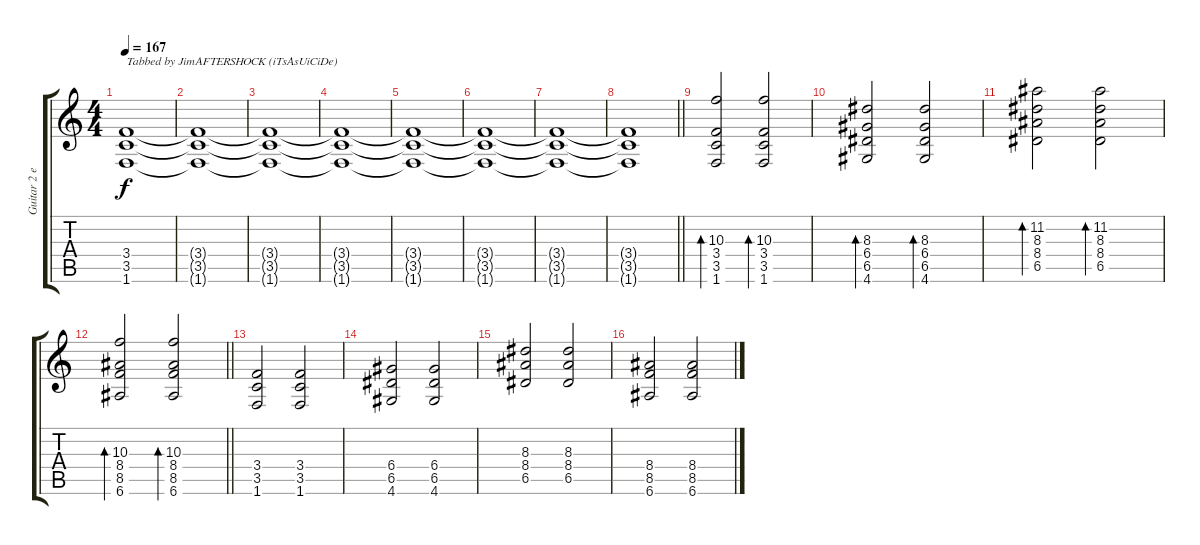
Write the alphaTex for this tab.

\track ("Guitar 2 et éléctric violin" "Guitar 2 e") {instrument distortionguitar}
\staff {score tabs}
\tuning (E4 B3 G3 D3 A2 E2) {hide}
\ts (4 4)
\tempo 167
\clef g2
\ks c
(3.4 3.5 1.6).1{txt "Tabbed by JimAFTERSHOCK (iTsAsUiCiDe)" dy f instrument distortionguitar} |
(3.4{t} 3.5{t} 1.6{t}).1 |
(3.4{t} 3.5{t} 1.6{t}).1 |
(3.4{t} 3.5{t} 1.6{t}).1{volume 11} |
(3.4{t} 3.5{t} 1.6{t}).1{volume 10} |
(3.4{t} 3.5{t} 1.6{t}).1{volume 8} |
(3.4{t} 3.5{t} 1.6{t}).1{volume 6} |
\barLineRight lightlight
(3.4{t} 3.5{t} 1.6{t}).1{volume 4} |
(10.3 3.4 3.5 1.6).2{bd 120 volume 10 instrument acousticguitarsteel} (10.3 3.4 3.5 1.6).2{bd 60} |
(8.3 6.4 6.5 4.6).2{bd 120} (8.3 6.4 6.5 4.6).2{bd 120} |
(11.2 8.3 8.4 6.5).2{bd 60} (11.2 8.3 8.4 6.5).2{bd 60} |
\barLineRight lightlight
(10.3 8.4 8.5 6.6).2{bd 60} (10.3 8.4 8.5 6.6).2{bd 60} |
(3.4 3.5 1.6).2 (3.4 3.5 1.6).2 |
(6.4 6.5 4.6).2 (6.4 6.5 4.6).2 |
(8.3 8.4 6.5).2 (8.3 8.4 6.5).2 |
(8.4 8.5 6.6).2 (8.4 8.5 6.6).2
